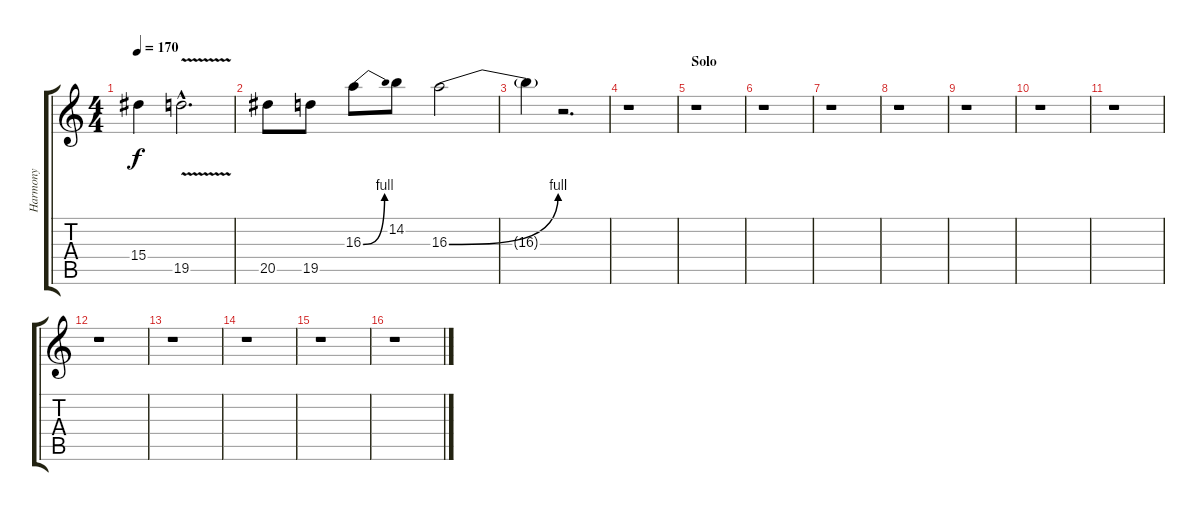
\track ("Harmony" "Harmony") {instrument overdrivenguitar}
\staff {score tabs}
\tuning (D4 A3 F3 C3 G2 D2) {hide}
\ts (4 4)
\tempo 170
\clef g2
\ks c
15.4{t}.4{dy f} 19.5{v hac}.2{d} |
20.5.8 19.5.8 16.3{be (bend 0 0 60 4)}.8 14.2.8 16.3{be (bend 0 0 60 4)}.2 |
16.3{t}.4 r.2{d} |
r.1 |
\section ("" "Solo")
r.1 |
r.1 |
r.1 |
r.1 |
r.1 |
r.1 |
r.1 |
r.1 |
r.1 |
r.1 |
r.1 |
r.1
